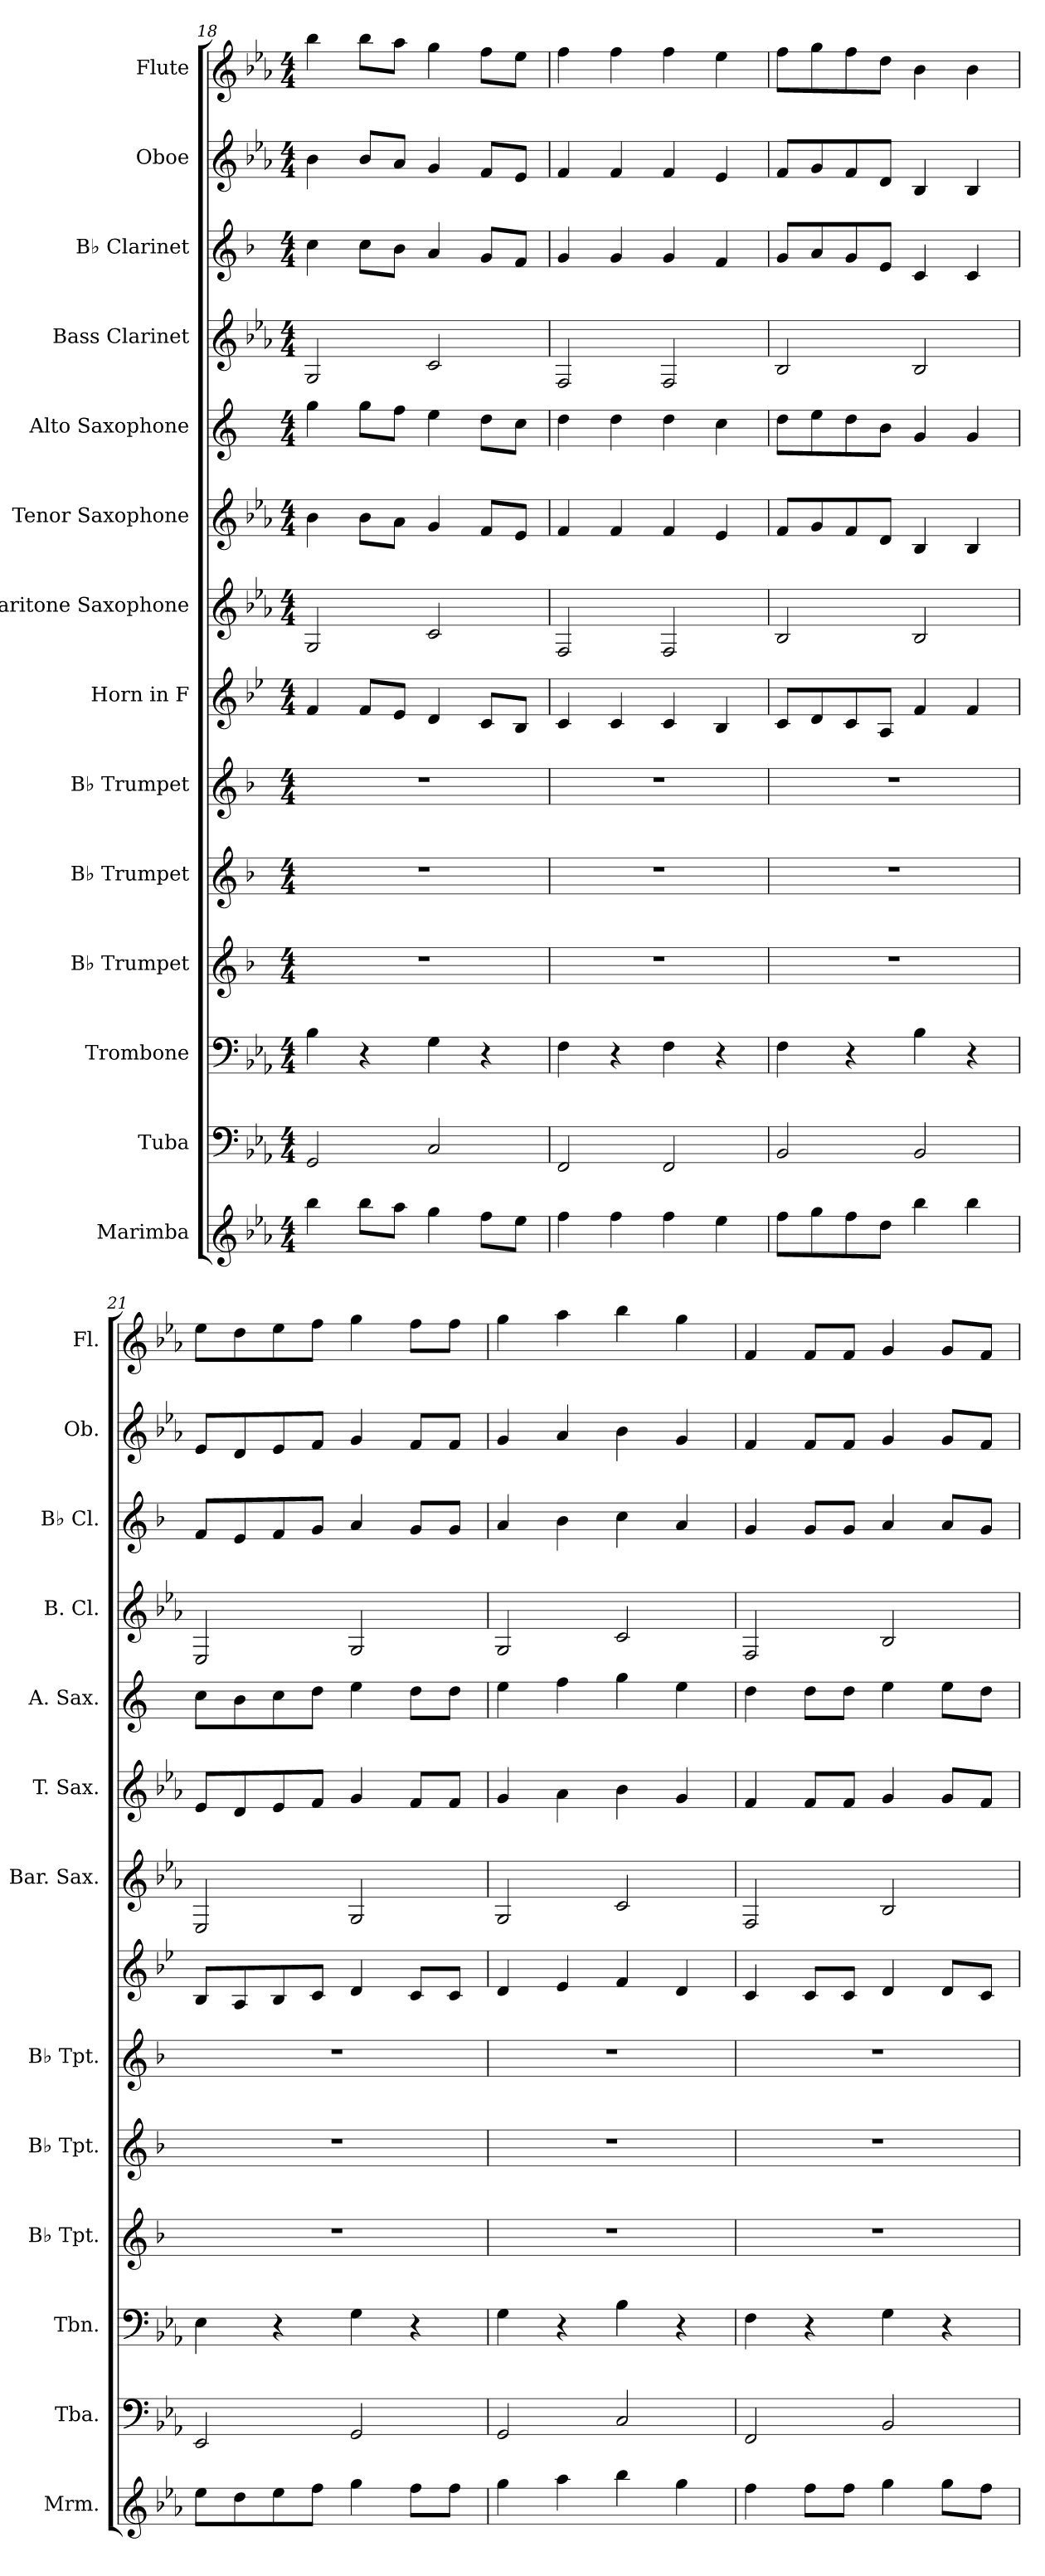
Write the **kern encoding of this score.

**kern	**kern	**kern	**kern	**kern	**kern	**kern	**kern	**kern	**kern	**kern	**kern	**kern	**kern
*part14	*part13	*part12	*part11	*part10	*part9	*part8	*part7	*part6	*part5	*part4	*part3	*part2	*part1
*staff14	*staff13	*staff12	*staff11	*staff10	*staff9	*staff8	*staff7	*staff6	*staff5	*staff4	*staff3	*staff2	*staff1
*I"Marimba	*I"Tuba	*I"Trombone	*I"B♭ Trumpet	*I"B♭ Trumpet	*I"B♭ Trumpet	*I"Horn in F	*I"Baritone Saxophone	*I"Tenor Saxophone	*I"Alto Saxophone	*I"Bass Clarinet	*I"B♭ Clarinet	*I"Oboe	*I"Flute
*I'Mrm.	*I'Tba.	*I'Tbn.	*I'B♭ Tpt.	*I'B♭ Tpt.	*I'B♭ Tpt.	*	*I'Bar. Sax.	*I'T. Sax.	*I'A. Sax.	*I'B. Cl.	*I'B♭ Cl.	*I'Ob.	*I'Fl.
*clefG2	*clefF4	*clefF4	*clefG2	*clefG2	*clefG2	*clefG2	*clefG2	*clefG2	*clefG2	*clefG2	*clefG2	*clefG2	*clefG2
*	*	*	*ITrd1c2	*ITrd1c2	*ITrd1c2	*ITrd4c7	*ITrd12c21	*ITrd8c14	*ITrd5c9	*ITrd8c14	*ITrd1c2	*	*
*k[b-e-a-]	*k[b-e-a-]	*k[b-e-a-]	*k[b-e-a-]	*k[b-e-a-]	*k[b-e-a-]	*k[b-e-a-]	*k[b-e-a-]	*k[b-e-a-]	*k[b-e-a-]	*k[b-e-a-]	*k[b-e-a-]	*k[b-e-a-]	*k[b-e-a-]
*M4/4	*M4/4	*M4/4	*M4/4	*M4/4	*M4/4	*M4/4	*M4/4	*M4/4	*M4/4	*M4/4	*M4/4	*M4/4	*M4/4
=18	=18	=18	=18	=18	=18	=18	=18	=18	=18	=18	=18	=18	=18
4bb-\	2GG/	4B-\	1r	1r	1r	4B-/	2GG/	4B-\	4b-\	2GG/	4b-\	4b-\	4bb-\
8bb-\L	.	4r	.	.	.	8B-/L	.	8B-\L	8b-\L	.	8b-\L	8b-/L	8bb-\L
8aa-\J	.	.	.	.	.	8A-/J	.	8A-\J	8a-\J	.	8a-\J	8a-/J	8aa-\J
4gg\	2C/	4G\	.	.	.	4G/	2C/	4G/	4g\	2C/	4g/	4g/	4gg\
8ff\L	.	4r	.	.	.	8F/L	.	8F/L	8f\L	.	8f/L	8f/L	8ff\L
8ee-\J	.	.	.	.	.	8E-/J	.	8E-/J	8e-\J	.	8e-/J	8e-/J	8ee-\J
=19	=19	=19	=19	=19	=19	=19	=19	=19	=19	=19	=19	=19	=19
4ff\	2FF/	4F\	1r	1r	1r	4F/	2FF/	4F/	4f\	2FF/	4f/	4f/	4ff\
4ff\	.	4r	.	.	.	4F/	.	4F/	4f\	.	4f/	4f/	4ff\
4ff\	2FF/	4F\	.	.	.	4F/	2FF/	4F/	4f\	2FF/	4f/	4f/	4ff\
4ee-\	.	4r	.	.	.	4E-/	.	4E-/	4e-\	.	4e-/	4e-/	4ee-\
=20	=20	=20	=20	=20	=20	=20	=20	=20	=20	=20	=20	=20	=20
8ff\L	2BB-/	4F\	1r	1r	1r	8F/L	2BB-/	8F/L	8f\L	2BB-/	8f/L	8f/L	8ff\L
8gg\	.	.	.	.	.	8G/	.	8G/	8g\	.	8g/	8g/	8gg\
8ff\	.	4r	.	.	.	8F/	.	8F/	8f\	.	8f/	8f/	8ff\
8dd\J	.	.	.	.	.	8D/J	.	8D/J	8d\J	.	8d/J	8d/J	8dd\J
4bb-\	2BB-/	4B-\	.	.	.	4B-/	2BB-/	4BB-/	4B-/	2BB-/	4B-/	4B-/	4b-\
4bb-\	.	4r	.	.	.	4B-/	.	4BB-/	4B-/	.	4B-/	4B-/	4b-\
=21	=21	=21	=21	=21	=21	=21	=21	=21	=21	=21	=21	=21	=21
8ee-\L	2EE-/	4E-\	1r	1r	1r	8E-/L	2EE-/	8E-/L	8e-\L	2EE-/	8e-/L	8e-/L	8ee-\L
8dd\	.	.	.	.	.	8D/	.	8D/	8d\	.	8d/	8d/	8dd\
8ee-\	.	4r	.	.	.	8E-/	.	8E-/	8e-\	.	8e-/	8e-/	8ee-\
8ff\J	.	.	.	.	.	8F/J	.	8F/J	8f\J	.	8f/J	8f/J	8ff\J
4gg\	2GG/	4G\	.	.	.	4G/	2GG/	4G/	4g\	2GG/	4g/	4g/	4gg\
8ff\L	.	4r	.	.	.	8F/L	.	8F/L	8f\L	.	8f/L	8f/L	8ff\L
8ff\J	.	.	.	.	.	8F/J	.	8F/J	8f\J	.	8f/J	8f/J	8ff\J
!!LO:PB:g=z
=22	=22	=22	=22	=22	=22	=22	=22	=22	=22	=22	=22	=22	=22
4gg\	2GG/	4G\	1r	1r	1r	4G/	2GG/	4G/	4g\	2GG/	4g/	4g/	4gg\
4aa-\	.	4r	.	.	.	4A-/	.	4A-\	4a-\	.	4a-\	4a-/	4aa-\
4bb-\	2C/	4B-\	.	.	.	4B-/	2C/	4B-\	4b-\	2C/	4b-\	4b-\	4bb-\
4gg\	.	4r	.	.	.	4G/	.	4G/	4g\	.	4g/	4g/	4gg\
=23	=23	=23	=23	=23	=23	=23	=23	=23	=23	=23	=23	=23	=23
4ff\	2FF/	4F\	1r	1r	1r	4F/	2FF/	4F/	4f\	2FF/	4f/	4f/	4f/
8ff\L	.	4r	.	.	.	8F/L	.	8F/L	8f\L	.	8f/L	8f/L	8f/L
8ff\J	.	.	.	.	.	8F/J	.	8F/J	8f\J	.	8f/J	8f/J	8f/J
4gg\	2BB-/	4G\	.	.	.	4G/	2BB-/	4G/	4g\	2BB-/	4g/	4g/	4g/
8gg\L	.	4r	.	.	.	8G/L	.	8G/L	8g\L	.	8g/L	8g/L	8g/L
8ff\J	.	.	.	.	.	8F/J	.	8F/J	8f\J	.	8f/J	8f/J	8f/J
=	=	=	=	=	=	=	=	=	=	=	=	=	=
*-	*-	*-	*-	*-	*-	*-	*-	*-	*-	*-	*-	*-	*-
